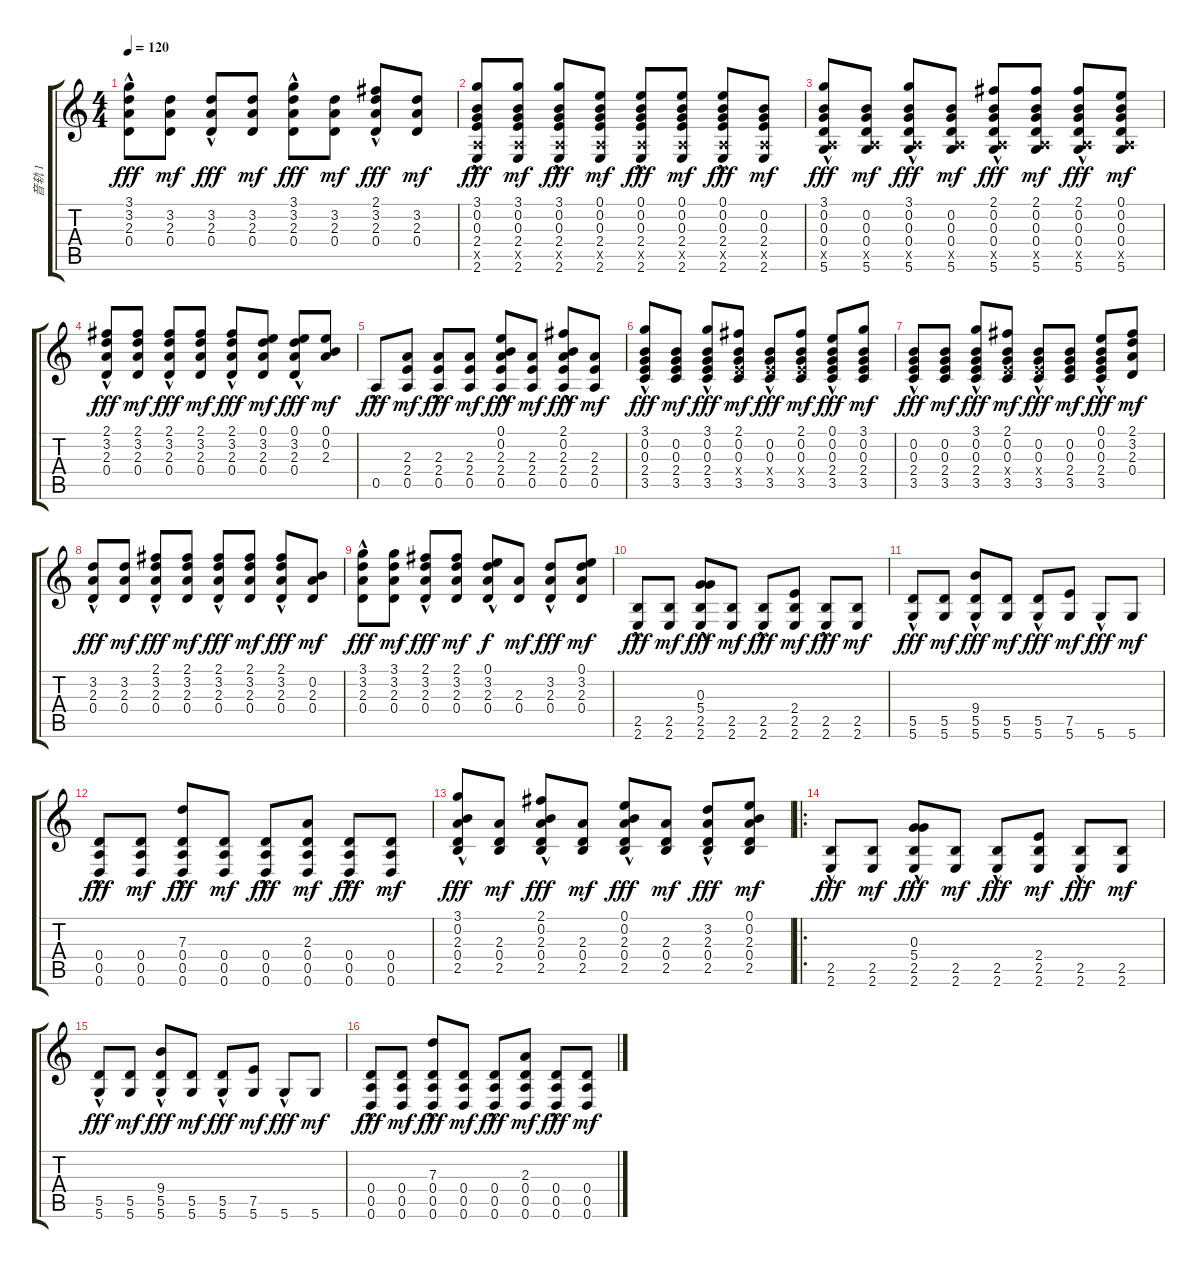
\track ("音轨 1" "音轨 1") {instrument acousticguitarsteel}
\staff {score tabs}
\tuning (E4 B3 G3 D3 A2 D2) {hide}
\ts (4 4)
\tempo 120
\clef g2
\ks c
(3.1 3.2 2.3 0.4{hac}).8{dy fff} (3.2 2.3 0.4).8{dy mf} (3.2 2.3 0.4{hac}).8{dy fff} (3.2 2.3 0.4).8{dy mf} (3.1 3.2 2.3 0.4{hac}).8{dy fff} (3.2 2.3 0.4).8{dy mf} (2.1 3.2 2.3 0.4{hac}).8{dy fff} (3.2 2.3 0.4).8{dy mf} |
(3.1 0.2 0.3 2.4{hac} 0.5{x} 2.6).8{dy fff} (3.1 0.2 0.3 2.4 0.5{x} 2.6).8{dy mf} (3.1 0.2 0.3 2.4{hac} 0.5{x} 2.6).8{dy fff} (0.1 0.2 0.3 2.4 0.5{x} 2.6).8{dy mf} (0.1 0.2 0.3 2.4{hac} 0.5{x} 2.6).8{dy fff} (0.1 0.2 0.3 2.4 0.5{x} 2.6).8{dy mf} (0.1 0.2 0.3 2.4{hac} 0.5{x} 2.6).8{dy fff} (0.2 0.3 2.4 0.5{x} 2.6).8{dy mf} |
(3.1 0.2 0.3 0.4{hac} 0.5{x} 5.6).8{dy fff} (0.2 0.3 0.4 0.5{x} 5.6).8{dy mf} (3.1 0.2 0.3 0.4{hac} 0.5{x} 5.6).8{dy fff} (0.2 0.3 0.4 0.5{x} 5.6).8{dy mf} (2.1 0.2 0.3 0.4{hac} 0.5{x} 5.6).8{dy fff} (2.1 0.2 0.3 0.4 0.5{x} 5.6).8{dy mf} (2.1 0.2 0.3 0.4{hac} 0.5{x} 5.6).8{dy fff} (0.1 0.2 0.3 0.4 0.5{x} 5.6).8{dy mf} |
(2.1 3.2 2.3 0.4{hac}).8{dy fff} (2.1 3.2 2.3 0.4).8{dy mf} (2.1 3.2 2.3 0.4{hac}).8{dy fff} (2.1 3.2 2.3 0.4).8{dy mf} (2.1 3.2 2.3 0.4{hac}).8{dy fff} (0.1 3.2 2.3 0.4).8{dy mf} (0.1 3.2 2.3 0.4{hac}).8{dy fff} (0.1 0.2 2.3).8{dy mf} |
0.5{hac}.8{dy fff} (2.3 2.4 0.5).8{dy mf} (2.3 2.4 0.5{hac}).8{dy fff} (2.3 2.4 0.5).8{dy mf} (0.1 0.2 2.3 2.4 0.5{hac}).8{dy fff} (2.3 2.4 0.5).8{dy mf} (2.1 0.2 2.3 2.4 0.5{hac}).8{dy fff} (2.3 2.4 0.5).8{dy mf} |
(3.1 0.2 0.3 2.4 3.5{hac}).8{dy fff} (0.2 0.3 2.4 3.5).8{dy mf} (3.1 0.2 0.3 2.4 3.5{hac}).8{dy fff} (2.1 0.2 0.3 2.4{x} 3.5).8{dy mf} (0.2 0.3 2.4{x} 3.5{hac}).8{dy fff} (2.1 0.2 0.3 2.4{x} 3.5).8{dy mf} (0.1 0.2 0.3 2.4 3.5{hac}).8{dy fff} (3.1 0.2 0.3 2.4 3.5).8{dy mf} |
(0.2 0.3 2.4 3.5{hac}).8{dy fff} (0.2 0.3 2.4 3.5).8{dy mf} (3.1 0.2 0.3 2.4 3.5{hac}).8{dy fff} (2.1 0.2 0.3 2.4{x} 3.5).8{dy mf} (0.2 0.3 2.4{x} 3.5{hac}).8{dy fff} (0.2 0.3 2.4 3.5).8{dy mf} (0.1 0.2 0.3 2.4 3.5{hac}).8{dy fff} (2.1 3.2 2.3 0.4).8{dy mf} |
(3.2 2.3 0.4{hac}).8{dy fff} (3.2 2.3 0.4).8{dy mf} (2.1 3.2 2.3 0.4{hac}).8{dy fff} (2.1 3.2 2.3 0.4).8{dy mf} (2.1 3.2 2.3 0.4{hac}).8{dy fff} (2.1 3.2 2.3 0.4).8{dy mf} (2.1 3.2 2.3 0.4{hac}).8{dy fff} (0.2 2.3 0.4).8{dy mf} |
(3.1 3.2 2.3 0.4{hac}).8{dy fff} (3.1 3.2 2.3 0.4).8{dy mf} (2.1 3.2 2.3 0.4{hac}).8{dy fff} (2.1 3.2 2.3 0.4).8{dy mf} (0.1 3.2 2.3 0.4{hac}).8{dy f} (2.3 0.4).8{dy mf} (3.2 2.3 0.4{hac}).8{dy fff} (0.1 3.2 2.3 0.4).8{dy mf} |
(2.5{hac} 2.6).8{dy fff} (2.5 2.6).8{dy mf} (0.3 5.4 2.5{hac} 2.6).8{dy fff} (2.5 2.6).8{dy mf} (2.5{hac} 2.6).8{dy fff} (2.4 2.5 2.6).8{dy mf} (2.5{hac} 2.6).8{dy fff} (2.5 2.6).8{dy mf} |
(5.5{hac} 5.6).8{dy fff} (5.5 5.6).8{dy mf} (9.4 5.5{hac} 5.6).8{dy fff} (5.5 5.6).8{dy mf} (5.5{hac} 5.6).8{dy fff} (7.5 5.6).8{dy mf} 5.6{hac}.8{dy fff} 5.6.8{dy mf} |
(0.4 0.5 0.6{hac}).8{dy fff} (0.4 0.5 0.6).8{dy mf} (7.3 0.4 0.5 0.6{hac}).8{dy fff} (0.4 0.5 0.6).8{dy mf} (0.4 0.5 0.6{hac}).8{dy fff} (2.3 0.4 0.5 0.6).8{dy mf} (0.4 0.5 0.6{hac}).8{dy fff} (0.4 0.5 0.6).8{dy mf} |
(3.1 0.2 2.3 0.4{hac} 2.5).8{dy fff} (2.3 0.4 2.5).8{dy mf} (2.1 0.2 2.3 0.4{hac} 2.5).8{dy fff} (2.3 0.4 2.5).8{dy mf} (0.1 0.2 2.3 0.4{hac} 2.5).8{dy fff} (2.3 0.4 2.5).8{dy mf} (3.2 2.3 0.4{hac} 2.5).8{dy fff} (0.1 0.2 2.3 0.4 2.5).8{dy mf} |
\ro
(2.5{hac} 2.6).8{dy fff} (2.5 2.6).8{dy mf} (0.3 5.4 2.5{hac} 2.6).8{dy fff} (2.5 2.6).8{dy mf} (2.5{hac} 2.6).8{dy fff} (2.4 2.5 2.6).8{dy mf} (2.5{hac} 2.6).8{dy fff} (2.5 2.6).8{dy mf} |
(5.5{hac} 5.6).8{dy fff} (5.5 5.6).8{dy mf} (9.4 5.5{hac} 5.6).8{dy fff} (5.5 5.6).8{dy mf} (5.5{hac} 5.6).8{dy fff} (7.5 5.6).8{dy mf} 5.6{hac}.8{dy fff} 5.6.8{dy mf} |
(0.4 0.5 0.6{hac}).8{dy fff} (0.4 0.5 0.6).8{dy mf} (7.3 0.4 0.5 0.6{hac}).8{dy fff} (0.4 0.5 0.6).8{dy mf} (0.4 0.5 0.6{hac}).8{dy fff} (2.3 0.4 0.5 0.6).8{dy mf} (0.4 0.5 0.6{hac}).8{dy fff} (0.4 0.5 0.6).8{dy mf}
